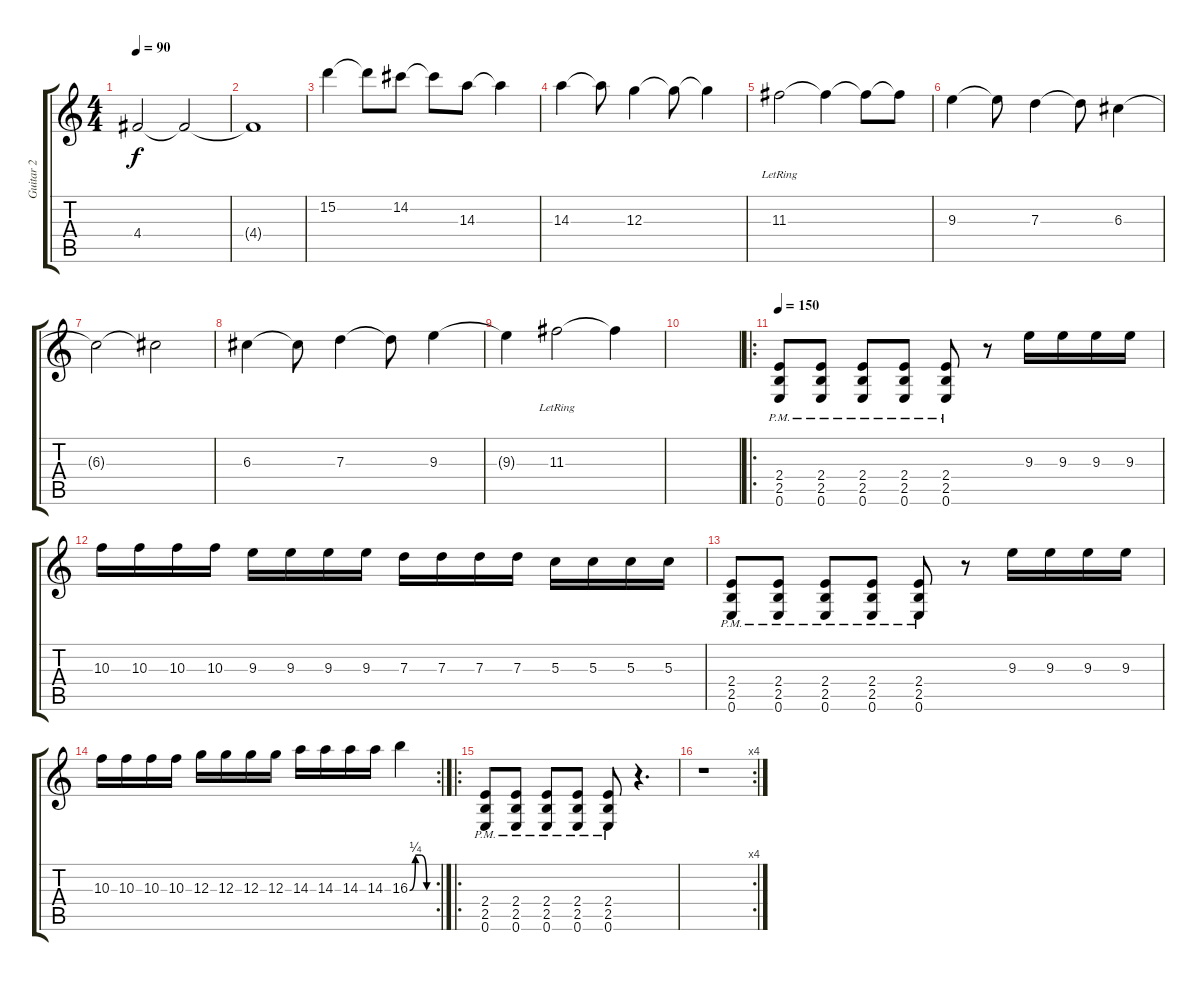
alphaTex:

\track ("Guitar 2" "Guitar 2") {instrument electricguitarjazz}
\staff {score tabs}
\tuning (E4 B3 G3 D3 A2 E2) {hide}
\ts (4 4)
\tempo 90
\clef g2
\ks c
4.4.2{dy f} 4.4{t}.2 |
4.4{t}.1 |
15.2.4 15.2{t}.8 14.2.8 14.2{t}.8 14.3.8 14.3{t}.4 |
14.3.4 14.3{t}.8 12.3.4 12.3{t}.8 12.3{t}.4 |
11.3{lr}.2 11.3{t}.4 11.3{t}.8 11.3{t}.8 |
9.3.4 9.3{t}.8 7.3.4 7.3{t}.8 6.3.4 |
6.3{t}.2 6.3{t}.2 |
6.3.4 6.3{t}.8 7.3.4 7.3{t}.8 9.3.4 |
9.3{t}.4 11.3{lr}.2 11.3{t}.4 |
|
\ro
\tempo 150
(2.4{pm} 2.5{pm} 0.6{pm}).8{balance 0 instrument overdrivenguitar} (2.4{pm} 2.5{pm} 0.6{pm}).8 (2.4{pm} 2.5{pm} 0.6{pm}).8 (2.4{pm} 2.5{pm} 0.6{pm}).8 (2.4{pm} 2.5{pm} 0.6{pm}).8 r.8 9.3.16 9.3.16 9.3.16 9.3.16 |
10.3.16 10.3.16 10.3.16 10.3.16 9.3.16 9.3.16 9.3.16 9.3.16 7.3.16 7.3.16 7.3.16 7.3.16 5.3.16 5.3.16 5.3.16 5.3.16 |
(2.4{pm} 2.5{pm} 0.6{pm}).8 (2.4{pm} 2.5{pm} 0.6{pm}).8 (2.4{pm} 2.5{pm} 0.6{pm}).8 (2.4{pm} 2.5{pm} 0.6{pm}).8 (2.4{pm} 2.5{pm} 0.6{pm}).8 r.8 9.3.16 9.3.16 9.3.16 9.3.16 |
\rc 2
10.3.16 10.3.16 10.3.16 10.3.16 12.3.16 12.3.16 12.3.16 12.3.16 14.3.16 14.3.16 14.3.16 14.3.16 16.3{be (custom 0 0 15 1 30 1 45 0 60 0)}.4 |
\ro
(2.4{pm} 2.5{pm} 0.6{pm}).8 (2.4{pm} 2.5{pm} 0.6{pm}).8 (2.4{pm} 2.5{pm} 0.6{pm}).8 (2.4{pm} 2.5{pm} 0.6{pm}).8 (2.4{pm} 2.5{pm} 0.6{pm}).8 r.4{d} |
\rc 4
r.1
